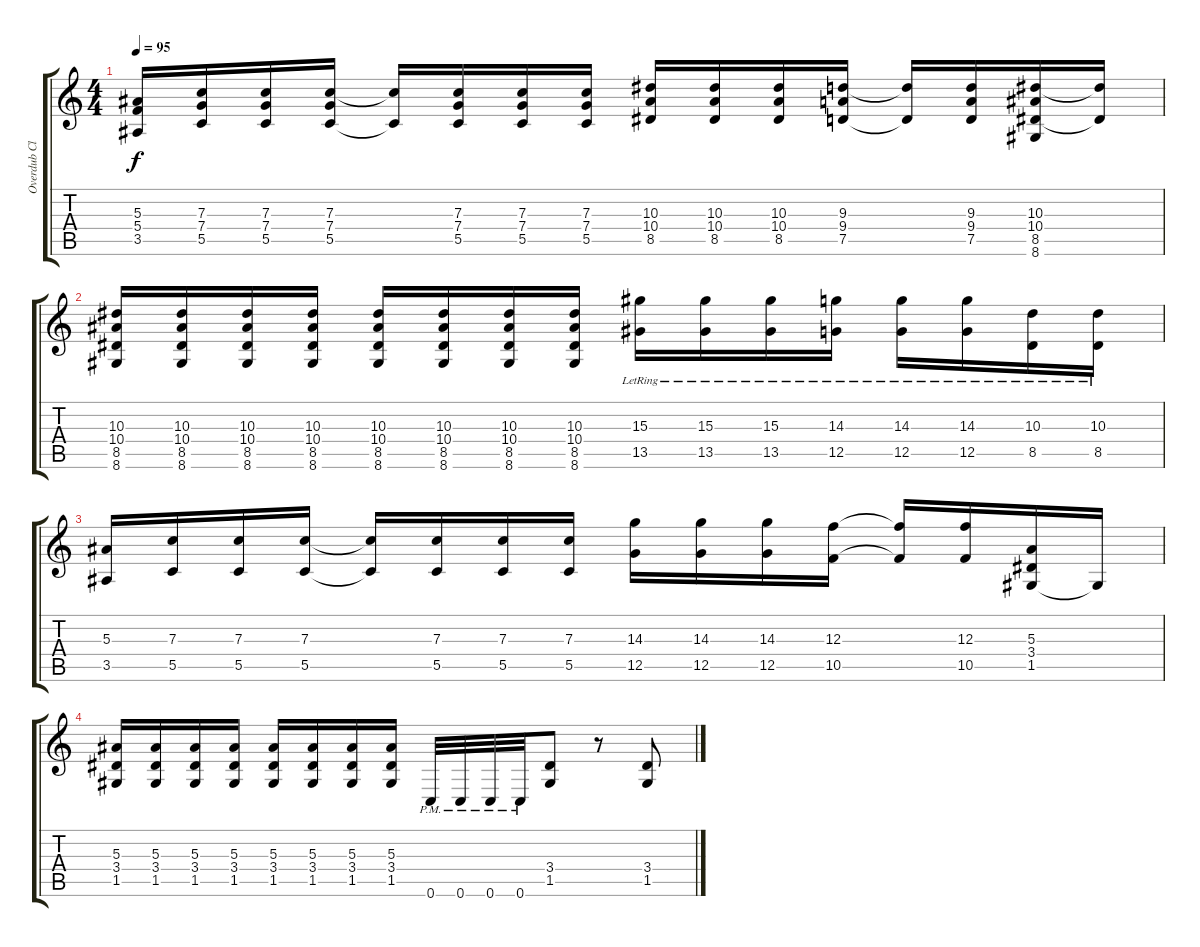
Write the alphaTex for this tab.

\track ("Overdub Clean 2" "Overdub Cl") {instrument electricguitarclean}
\staff {score tabs}
\tuning (D4 A3 F3 C3 G2 C2) {hide}
\ts (4 4)
\tempo 95
\clef g2
\ks c
(5.3 5.4 3.5).16{dy f} (7.3 7.4 5.5).16 (7.3 7.4 5.5).16 (7.3 7.4 5.5).16 (7.3{t} 5.5{t}).16 (7.3 7.4 5.5).16 (7.3 7.4 5.5).16 (7.3 7.4 5.5).16 (10.3 10.4 8.5).16 (10.3 10.4 8.5).16 (10.3 10.4 8.5).16 (9.3 9.4 7.5).16 (9.3{t} 7.5{t}).16 (9.3 9.4 7.5).16 (10.3 10.4 8.5 8.6).16 (10.3{t} 8.5{t}).16 |
(10.3 10.4 8.5 8.6).16 (10.3 10.4 8.5 8.6).16 (10.3 10.4 8.5 8.6).16 (10.3 10.4 8.5 8.6).16 (10.3 10.4 8.5 8.6).16 (10.3 10.4 8.5 8.6).16 (10.3 10.4 8.5 8.6).16 (10.3 10.4 8.5 8.6).16 (15.3{lr} 13.5{lr}).16 (15.3{lr} 13.5{lr}).16 (15.3{lr} 13.5{lr}).16 (14.3{lr} 12.5{lr}).16 (14.3{lr} 12.5{lr}).16 (14.3{lr} 12.5{lr}).16 (10.3{lr} 8.5{lr}).16 (10.3{lr} 8.5{lr}).16 |
(5.3 3.5).16 (7.3 5.5).16 (7.3 5.5).16 (7.3 5.5).16 (7.3{t} 5.5{t}).16 (7.3 5.5).16 (7.3 5.5).16 (7.3 5.5).16 (14.3 12.5).16 (14.3 12.5).16 (14.3 12.5).16 (12.3 10.5).16 (12.3{t} 10.5{t}).16 (12.3 10.5).16 (5.3 3.4 1.5).16 1.5{t}.16 |
(5.3 3.4 1.5).16 (5.3 3.4 1.5).16 (5.3 3.4 1.5).16 (5.3 3.4 1.5).16 (5.3 3.4 1.5).16 (5.3 3.4 1.5).16 (5.3 3.4 1.5).16 (5.3 3.4 1.5).16 0.6{pm}.32 0.6{pm}.32 0.6{pm}.32 0.6{pm}.32 (3.4 1.5).8 r.8 (3.4 1.5).8
